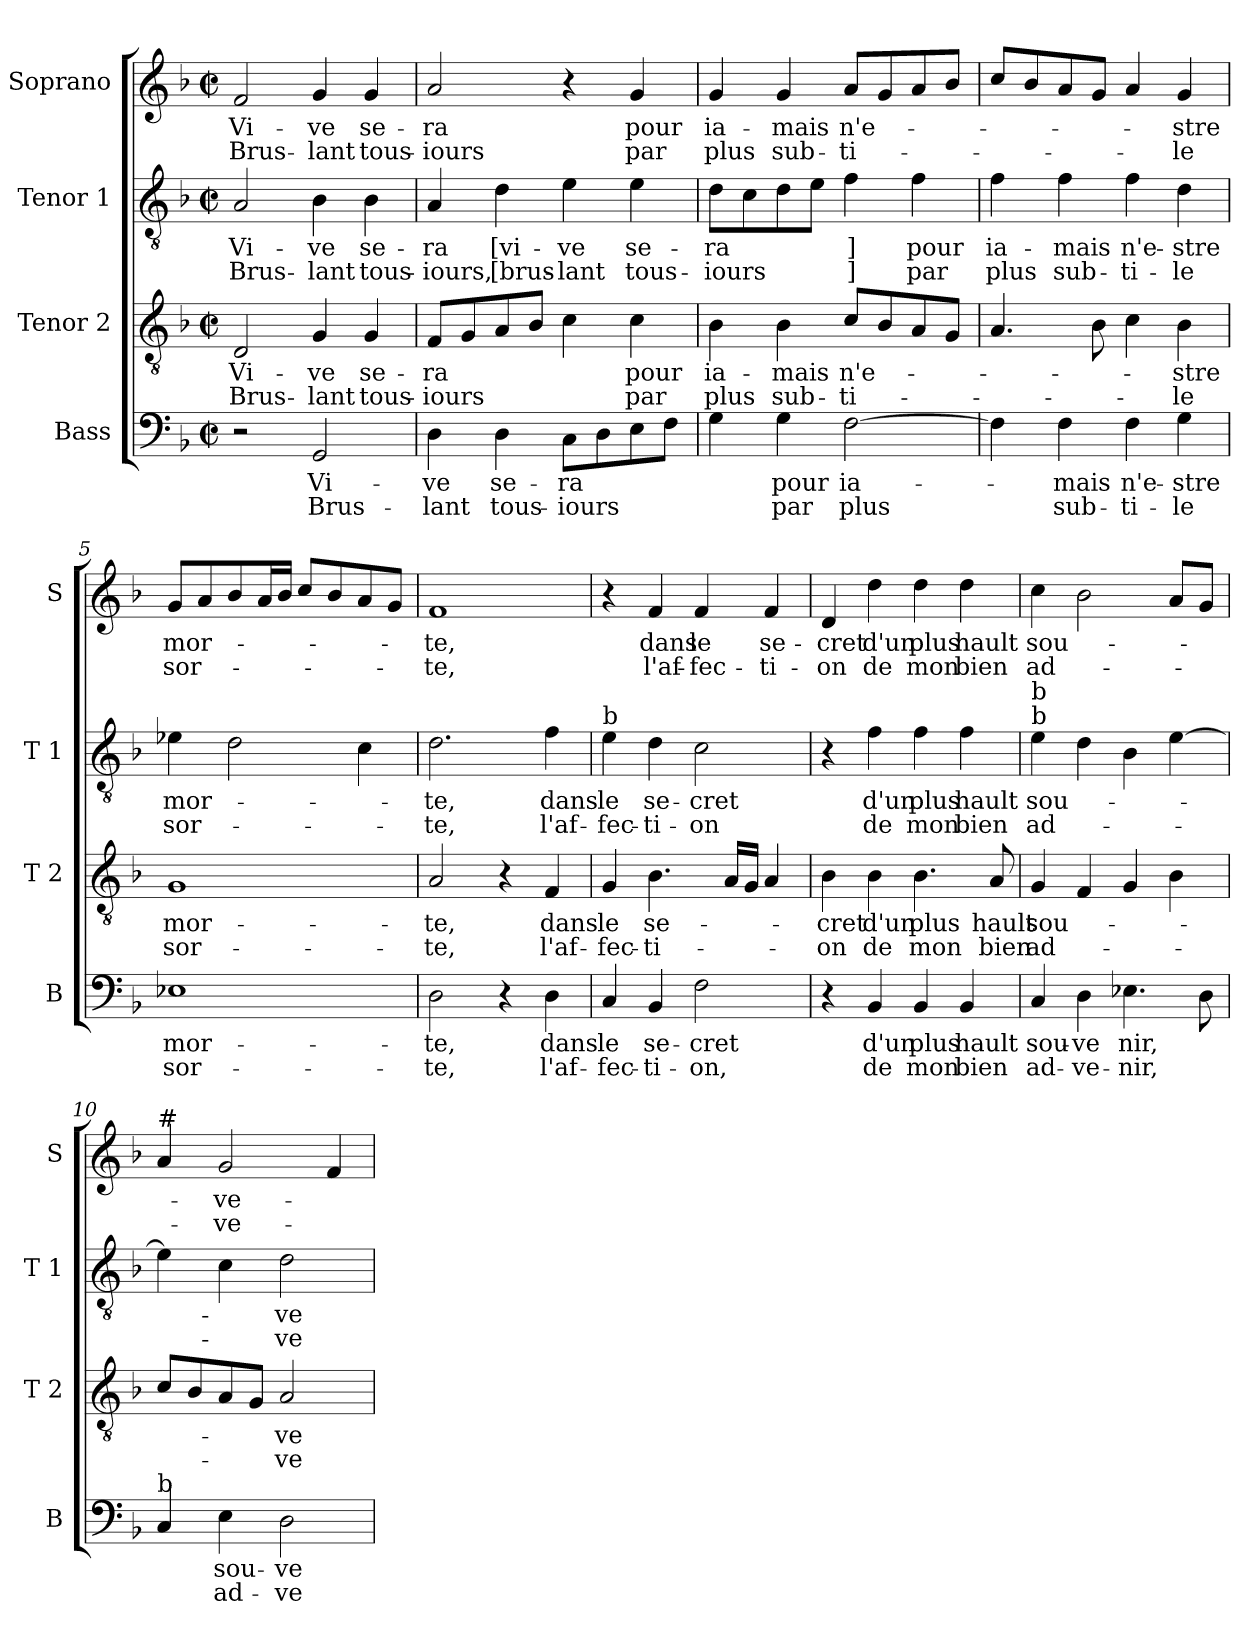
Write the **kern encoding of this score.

**kern	**text	**text	**kern	**text	**text	**kern	**text	**text	**kern	**text	**text
*part4	*part4	*part4	*part3	*part3	*part3	*part2	*part2	*part2	*part1	*part1	*part1
*staff4	*staff4	*staff4	*staff3	*staff3	*staff3	*staff2	*staff2	*staff2	*staff1	*staff1	*staff1
*I"Bass	*	*	*I"Tenor 2	*	*	*I"Tenor 1	*	*	*I"Soprano	*	*
*I'B	*	*	*I'T 2	*	*	*I'T 1	*	*	*I'S	*	*
*clefF4	*	*	*clefGv2	*	*	*clefGv2	*	*	*clefG2	*	*
*k[b-]	*	*	*k[b-]	*	*	*k[b-]	*	*	*k[b-]	*	*
*F:	*	*	*F:	*	*	*F:	*	*	*F:	*	*
*M2/2	*	*	*M2/2	*	*	*M2/2	*	*	*M2/2	*	*
*met(c|)	*	*	*met(c|)	*	*	*met(c|)	*	*	*met(c|)	*	*
=1	=1	=1	=1	=1	=1	=1	=1	=1	=1	=1	=1
!	!	!	!	!LO:LY:b	!LO:LY:b	!	!LO:LY:b	!LO:LY:b	!	!LO:LY:b	!LO:LY:b
2r	.	.	2D/	Vi-	Brus-	2A/	Vi-	Brus-	2f/	Vi-	Brus-
!	!LO:LY:b	!LO:LY:b	!	!LO:LY:b	!LO:LY:b	!	!LO:LY:b	!LO:LY:b	!	!LO:LY:b	!LO:LY:b
2GG/	Vi-	Brus-	4G/	-ve	-lant	4B-\	-ve	-lant	4g/	-ve	-lant
!	!	!	!	!LO:LY:b	!LO:LY:b	!	!LO:LY:b	!LO:LY:b	!	!LO:LY:b	!LO:LY:b
.	.	.	4G/	se-	tous-	4B-\	se-	tous-	4g/	se-	tous-
=2	=2	=2	=2	=2	=2	=2	=2	=2	=2	=2	=2
!	!LO:LY:b	!LO:LY:b	!	!LO:LY:b	!LO:LY:b	!	!LO:LY:b	!LO:LY:b	!	!LO:LY:b	!LO:LY:b
4D\	-ve	-lant	8F/L	-ra	-iours	4A/	-ra	-iours,	2a/	-ra	-iours
.	.	.	8G/	.	.	.	.	.	.	.	.
!	!LO:LY:b	!LO:LY:b	!	!	!	!	!LO:LY:b	!LO:LY:b	!	!	!
4D\	se-	tous-	8A/	.	.	4d\	[vi-	[brus-	.	.	.
.	.	.	8B-/J	.	.	.	.	.	.	.	.
!	!LO:LY:b	!LO:LY:b	!	!	!	!	!LO:LY:b	!LO:LY:b	!	!	!
8C\L	-ra	-iours	4c\	.	.	4e\	-ve	-lant	4r	.	.
8D\	.	.	.	.	.	.	.	.	.	.	.
!	!	!	!	!LO:LY:b	!LO:LY:b	!	!LO:LY:b	!LO:LY:b	!	!LO:LY:b	!LO:LY:b
8E\	.	.	4c\	pour	par	4e\	se-	tous-	4g/	pour	par
8F\J	.	.	.	.	.	.	.	.	.	.	.
=3	=3	=3	=3	=3	=3	=3	=3	=3	=3	=3	=3
!	!	!	!	!LO:LY:b	!LO:LY:b	!	!LO:LY:b	!LO:LY:b	!	!LO:LY:b	!LO:LY:b
4G\	.	.	4B-\	ia-	plus	8d\L	-ra	-iours	4g/	ia-	plus
.	.	.	.	.	.	8c\	.	.	.	.	.
!	!LO:LY:b	!LO:LY:b	!	!LO:LY:b	!LO:LY:b	!	!	!	!	!LO:LY:b	!LO:LY:b
4G\	pour	par	4B-\	-mais	sub-	8d\	.	.	4g/	-mais	sub-
.	.	.	.	.	.	8e\J	.	.	.	.	.
!	!LO:LY:b	!LO:LY:b	!	!LO:LY:b	!LO:LY:b	!	!LO:LY:b	!LO:LY:b	!	!LO:LY:b	!LO:LY:b
[2F\	ia-	plus	8c/L	n'e-	-ti-	4f\	]	]	8a/L	n'e-	-ti-
.	.	.	8B-/	.	.	.	.	.	8g/	.	.
!	!	!	!	!	!	!	!LO:LY:b	!LO:LY:b	!	!	!
.	.	.	8A/	.	.	4f\	pour	par	8a/	.	.
.	.	.	8G/J	.	.	.	.	.	8b-/J	.	.
=4	=4	=4	=4	=4	=4	=4	=4	=4	=4	=4	=4
!	!	!	!	!	!	!	!LO:LY:b	!LO:LY:b	!	!	!
4F\]	.	.	4.A/	.	.	4f\	ia-	plus	8cc/L	.	.
.	.	.	.	.	.	.	.	.	8b-/	.	.
!	!LO:LY:b	!LO:LY:b	!	!	!	!	!LO:LY:b	!LO:LY:b	!	!	!
4F\	-mais	sub-	.	.	.	4f\	-mais	sub-	8a/	.	.
.	.	.	8B-\	.	.	.	.	.	8g/J	.	.
!	!LO:LY:b	!LO:LY:b	!	!	!	!	!LO:LY:b	!LO:LY:b	!	!	!
4F\	n'e-	-ti-	4c\	.	.	4f\	n'e-	-ti-	4a/	.	.
!	!LO:LY:b	!LO:LY:b	!	!LO:LY:b	!LO:LY:b	!	!LO:LY:b	!LO:LY:b	!	!LO:LY:b	!LO:LY:b
4G\	-stre	-le	4B-\	-stre	-le	4d\	-stre	-le	4g/	-stre	-le
=5	=5	=5	=5	=5	=5	=5	=5	=5	=5	=5	=5
!	!LO:LY:b	!LO:LY:b	!	!LO:LY:b	!LO:LY:b	!	!LO:LY:b	!LO:LY:b	!	!LO:LY:b	!LO:LY:b
1E-X	mor-	sor-	1G	mor-	sor-	4e-X\	mor-	sor-	8g/L	mor-	sor-
.	.	.	.	.	.	.	.	.	8a/	.	.
.	.	.	.	.	.	2d\	.	.	8b-/	.	.
.	.	.	.	.	.	.	.	.	16a/L	.	.
.	.	.	.	.	.	.	.	.	16b-/JJ	.	.
.	.	.	.	.	.	.	.	.	8cc/L	.	.
.	.	.	.	.	.	.	.	.	8b-/	.	.
.	.	.	.	.	.	4c\	.	.	8a/	.	.
.	.	.	.	.	.	.	.	.	8g/J	.	.
!!LO:LB:g=z
=6	=6	=6	=6	=6	=6	=6	=6	=6	=6	=6	=6
!	!LO:LY:b	!LO:LY:b	!	!LO:LY:b	!LO:LY:b	!	!LO:LY:b	!LO:LY:b	!	!LO:LY:b	!LO:LY:b
2D\	-te,	-te,	2A/	-te,	-te,	2.d\	-te,	-te,	1f	-te,	-te,
4r	.	.	4r	.	.	.	.	.	.	.	.
!	!LO:LY:b	!LO:LY:b	!	!LO:LY:b	!LO:LY:b	!	!LO:LY:b	!LO:LY:b	!	!	!
4D\	dans	l'af-	4F/	dans	l'af-	4f\	dans	l'af-	.	.	.
=7	=7	=7	=7	=7	=7	=7	=7	=7	=7	=7	=7
!	!	!	!	!	!	!LO:TX:a:t=b	!	!	!	!	!
!	!LO:LY:b	!LO:LY:b	!	!LO:LY:b	!LO:LY:b	!	!LO:LY:b	!LO:LY:b	!	!	!
4C/	le	-fec-	4G/	le	-fec-	4e\	le	-fec-	4r	.	.
!	!LO:LY:b	!LO:LY:b	!	!LO:LY:b	!LO:LY:b	!	!LO:LY:b	!LO:LY:b	!	!LO:LY:b	!LO:LY:b
4BB-/	se-	-ti-	4.B-\	se-	-ti-	4d\	se-	-ti-	4f/	dans	l'af-
!	!LO:LY:b	!LO:LY:b	!	!	!	!	!LO:LY:b	!LO:LY:b	!	!LO:LY:b	!LO:LY:b
2F\	-cret	-on,	.	.	.	2c\	-cret	-on	4f/	le	-fec-
.	.	.	16A/LL	.	.	.	.	.	.	.	.
.	.	.	16G/JJ	.	.	.	.	.	.	.	.
!	!	!	!	!	!	!	!	!	!	!LO:LY:b	!LO:LY:b
.	.	.	4A/	.	.	.	.	.	4f/	se-	-ti-
=8	=8	=8	=8	=8	=8	=8	=8	=8	=8	=8	=8
!	!	!	!	!LO:LY:b	!LO:LY:b	!	!	!	!	!LO:LY:b	!LO:LY:b
4r	.	.	4B-\	-cret	-on	4r	.	.	4d/	-cret	-on
!	!LO:LY:b	!LO:LY:b	!	!LO:LY:b	!LO:LY:b	!	!LO:LY:b	!LO:LY:b	!	!LO:LY:b	!LO:LY:b
4BB-/	d'un	de	4B-\	d'un	de	4f\	d'un	de	4dd\	d'un	de
!	!LO:LY:b	!LO:LY:b	!	!LO:LY:b	!LO:LY:b	!	!LO:LY:b	!LO:LY:b	!	!LO:LY:b	!LO:LY:b
4BB-/	plus	mon	4.B-\	plus	mon	4f\	plus	mon	4dd\	plus	mon
!	!LO:LY:b	!LO:LY:b	!	!	!	!	!LO:LY:b	!LO:LY:b	!	!LO:LY:b	!LO:LY:b
4BB-/	hault	bien	.	.	.	4f\	hault	bien	4dd\	hault	bien
!	!	!	!	!LO:LY:b	!LO:LY:b	!	!	!	!	!	!
.	.	.	8A/	hault	bien	.	.	.	.	.	.
=9	=9	=9	=9	=9	=9	=9	=9	=9	=9	=9	=9
!	!	!	!	!	!	!LO:TX:a:t=b	!	!	!	!	!
!	!	!	!	!	!	!LO:TX:a:t=b	!	!	!	!	!
!	!LO:LY:b	!LO:LY:b	!	!LO:LY:b	!LO:LY:b	!	!LO:LY:b	!LO:LY:b	!	!LO:LY:b	!LO:LY:b
4C/	sou-	ad-	4G/	sou-	ad-	4e\	sou-	ad-	4cc\	sou-	ad-
!	!LO:LY:b	!LO:LY:b	!	!	!	!	!	!	!	!	!
4D\	-ve	-ve-	4F/	.	.	4d\	.	.	2b-\	.	.
!	!LO:LY:b	!LO:LY:b	!	!	!	!	!	!	!	!	!
4.E-X\	nir,	-nir,	4G/	.	.	4B-\	.	.	.	.	.
.	.	.	4B-\	.	.	[4e\	.	.	8a/L	.	.
8D\	.	.	.	.	.	.	.	.	8g/J	.	.
=10	=10	=10	=10	=10	=10	=10	=10	=10	=10	=10	=10
!	!	!	!	!	!	!	!	!	!LO:TX:a:t=#	!	!
!LO:TX:a:t=b	!	!	!	!	!	!	!	!	!	!	!
4C/	.	.	8c/L	.	.	4e\]	.	.	4a/	.	.
.	.	.	8B-/	.	.	.	.	.	.	.	.
!	!LO:LY:b	!LO:LY:b	!	!	!	!	!	!	!	!LO:LY:b	!LO:LY:b
4E\	sou-	ad-	8A/	.	.	4c\	.	.	2g/	-ve-	-ve-
.	.	.	8G/J	.	.	.	.	.	.	.	.
!	!LO:LY:b	!LO:LY:b	!	!LO:LY:b	!LO:LY:b	!	!LO:LY:b	!LO:LY:b	!	!	!
2D\	-ve-	-ve-	2A/	-ve-	-ve-	2d\	-ve-	-ve-	.	.	.
.	.	.	.	.	.	.	.	.	4f/	.	.
=	=	=	=	=	=	=	=	=	=	=	=
*-	*-	*-	*-	*-	*-	*-	*-	*-	*-	*-	*-
